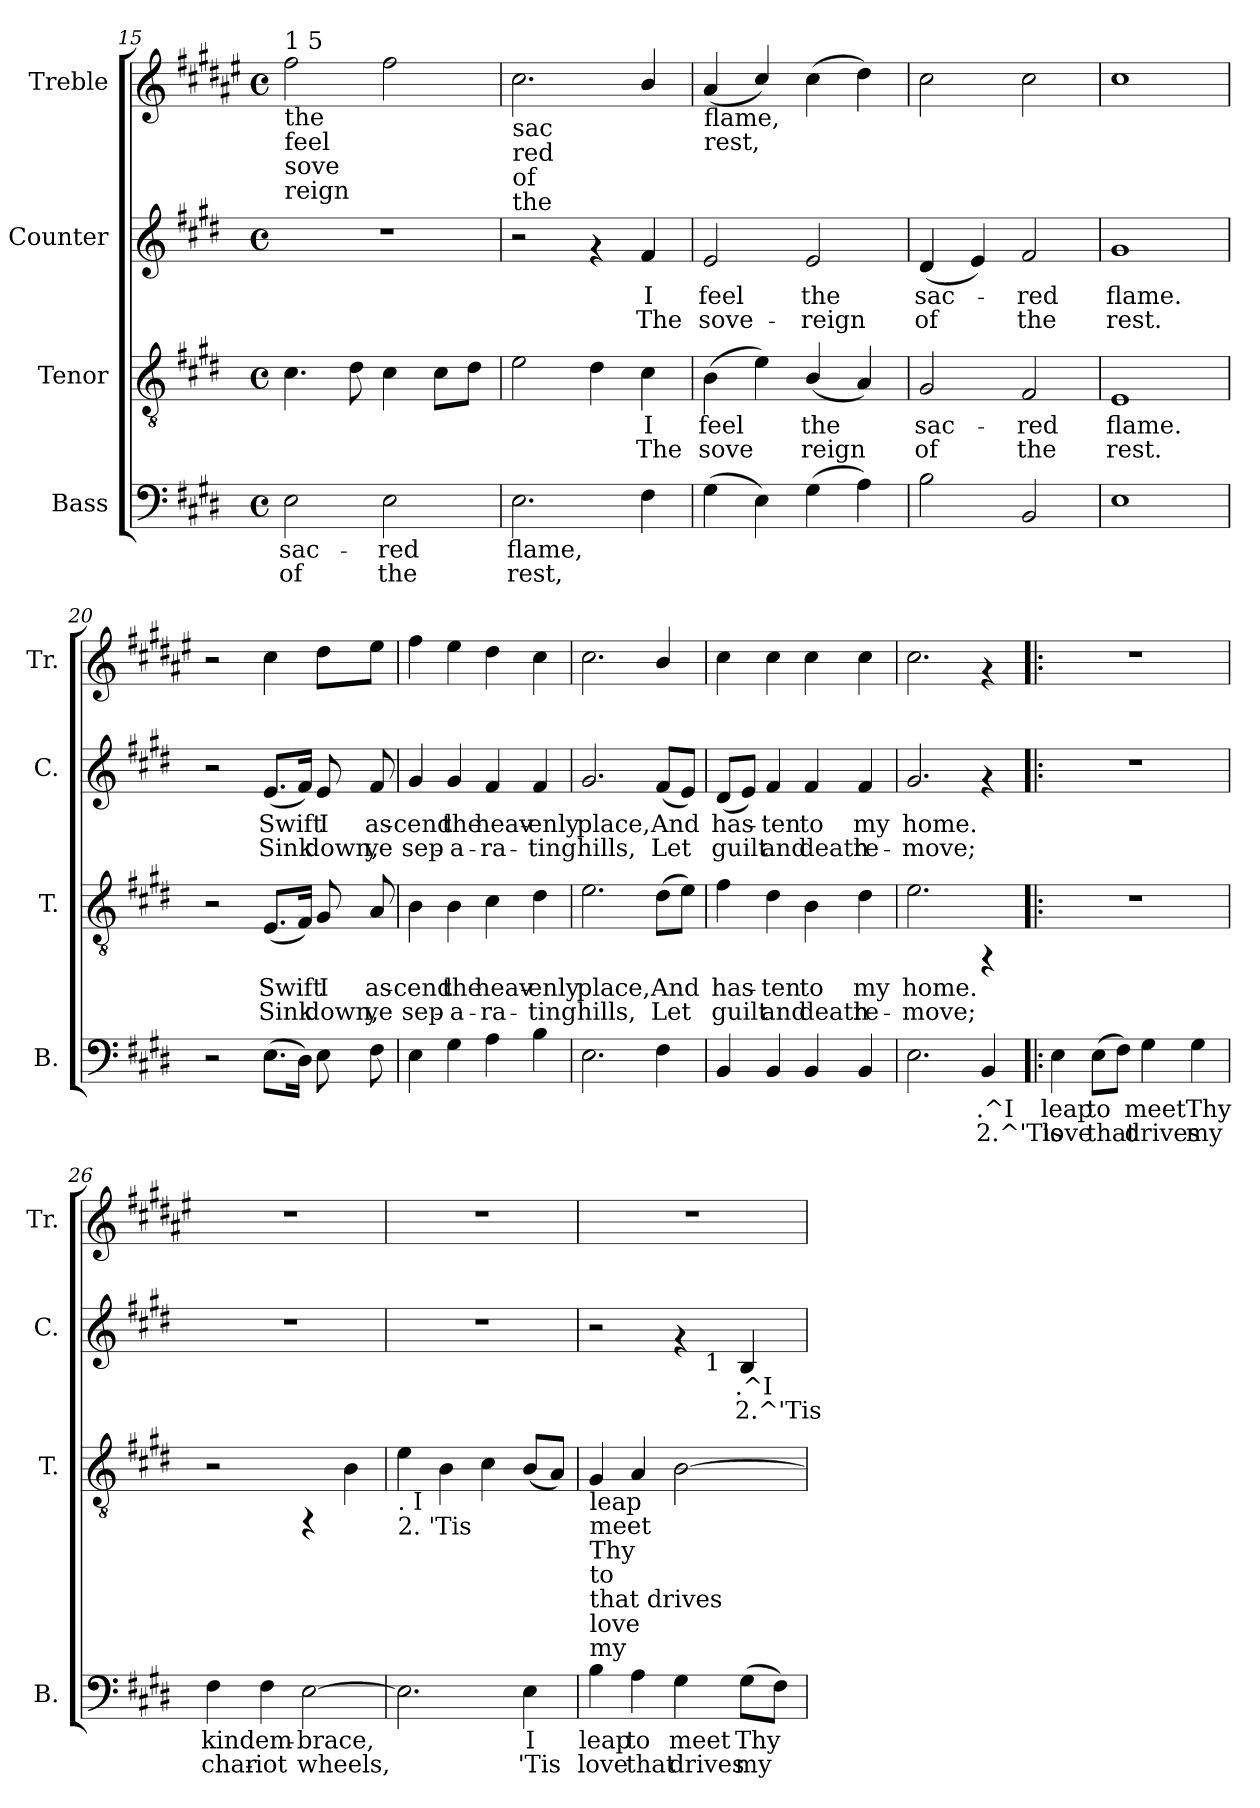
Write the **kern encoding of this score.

**kern	**text	**text	**kern	**text	**text	**kern	**text	**text	**kern
*part4	*part4	*part4	*part3	*part3	*part3	*part2	*part2	*part2	*part1
*staff4	*staff4	*staff4	*staff3	*staff3	*staff3	*staff2	*staff2	*staff2	*staff1
*I"Bass	*	*	*I"Tenor	*	*	*I"Counter	*	*	*I"Treble
*I'B.	*	*	*I'T.	*	*	*I'C.	*	*	*I'Tr.
*clefF4	*	*	*clefGv2	*	*	*clefG2	*	*	*clefG2
*	*	*	*	*	*	*	*	*	*ITrd1c2
*k[f#c#g#d#]	*	*	*k[f#c#g#d#]	*	*	*k[f#c#g#d#]	*	*	*k[f#c#g#d#]
*E:	*	*	*E:	*	*	*E:	*	*	*E:
*M4/4	*	*	*M4/4	*	*	*M4/4	*	*	*M4/4
*met(c)	*	*	*met(c)	*	*	*met(c)	*	*	*met(c)
=15	=15	=15	=15	=15	=15	=15	=15	=15	=15
!	!	!	!	!	!	!	!	!	!LO:TX:a:t=1 5
!	!	!	!	!	!	!	!	!	!LO:TX:b:t=the
!	!	!	!	!	!	!	!	!	!LO:TX:b:t=feel
!	!	!	!	!	!	!	!	!	!LO:TX:b:t=sove
!	!	!	!	!	!	!	!	!	!LO:TX:b:t=reign
!	!LO:LY:b:rj	!LO:LY:b:rj	!	!LO:LY:a:rj	!	!	!	!	!
2E\	sac-	-of	4.c#\	.	.	1r	.	.	2ee\
!	!	!	!	!LO:LY:a:rj	!	!	!	!	!
.	.	.	8d#\	.	.	.	.	.	.
!	!LO:LY:b:rj	!LO:LY:b:rj	!	!LO:LY:a:rj	!	!	!	!	!
2E\	red	the	4c#\	.	.	.	.	.	2ee\
!	!	!	!	!LO:LY:a:rj	!	!	!	!	!
.	.	.	8c#\L	.	.	.	.	.	.
!	!	!	!	!LO:LY:a:rj	!	!	!	!	!
.	.	.	8d#\J	.	.	.	.	.	.
=16	=16	=16	=16	=16	=16	=16	=16	=16	=16
!	!	!	!	!	!	!	!	!	!LO:TX:b:t=sac
!	!	!	!	!	!	!	!	!	!LO:TX:b:t=red
!	!	!	!	!	!	!	!	!	!LO:TX:b:t=of
!	!	!	!	!	!	!	!	!	!LO:TX:b:t=the
!	!LO:LY:b:rj	!LO:LY:b:rj	!	!LO:LY:a:rj	!LO:LY:a:rj	!	!	!	!
2.E\	flame,	rest,	2e\	.	.	2r	.	.	2.b\
!	!	!	!	!LO:LY:a:rj	!LO:LY:a:rj	!	!	!	!
.	.	.	4d#\	.	.	4rf	.	.	.
!	!LO:LY:b:rj	!LO:LY:b:rj	!	!LO:LY:a:rj	!LO:LY:a:rj	!	!LO:LY:b:rj	!LO:LY:b:rj	!
4F#\	.	.	4c#\	I	The	4f#/	I	The	4a/
=17	=17	=17	=17	=17	=17	=17	=17	=17	=17
!	!	!	!	!	!	!	!	!	!LO:TX:b:t=flame,
!	!	!	!	!	!	!	!	!	!LO:TX:b:t=rest,
!	!LO:LY:b:rj	!	!	!LO:LY:a:rj	!LO:LY:a:rj	!	!LO:LY:b:rj	!LO:LY:b:rj	!
(>4G#\	.	.	(>4B\	feel	sove-	2e/	feel	sove-	(<4g#/
!	!LO:LY:b:rj	!	!	!LO:LY:a:rj	!LO:LY:a:rj	!	!	!	!
4E\)	.	.	4e\)	--	-	.	.	.	4b/)
!	!LO:LY:b:rj	!	!	!LO:LY:a:rj	!LO:LY:a:rj	!	!LO:LY:b:rj	!LO:LY:b:rj	!
(>4G#\	.	.	(<4B/	the	reign	2e/	-the	reign	(>4b\
!	!LO:LY:b:rj	!	!	!LO:LY:a:rj	!LO:LY:a:rj	!	!	!	!
4A\)	.	.	4A/)	.	.	.	.	.	4cc#\)
=18	=18	=18	=18	=18	=18	=18	=18	=18	=18
!	!LO:LY:b:rj	!	!	!LO:LY:a:rj	!LO:LY:a:rj	!	!LO:LY:b:rj	!LO:LY:b:rj	!
2B\	.	.	2G#/	sac-	-of	(<4d#/	sac-	-of	2b\
!	!	!	!	!	!	!	!LO:LY:b:rj	!LO:LY:b:rj	!
.	.	.	.	.	.	4e/)	.	.	.
!	!LO:LY:b:rj	!	!	!LO:LY:a:rj	!LO:LY:a:rj	!	!LO:LY:b:rj	!LO:LY:b:rj	!
2BB/	.	.	2F#/	red	the	2f#/	red	the	2b\
!!LO:PB:g=z
=19	=19	=19	=19	=19	=19	=19	=19	=19	=19
!	!LO:LY:b:rj	!	!	!LO:LY:a:rj	!LO:LY:a:rj	!	!LO:LY:b:rj	!LO:LY:b:rj	!
1E	.	.	1E	flame.	rest.	1g#	flame.	rest.	1b
=20	=20	=20	=20	=20	=20	=20	=20	=20	=20
2r	.	.	2r	.	.	2r	.	.	2r
!	!LO:LY:b:rj	!	!	!LO:LY:a:rj	!LO:LY:a:rj	!	!LO:LY:b:rj	!LO:LY:b:rj	!
(>8.E\L	.	.	(<8.E/L	Swift	Sink	(<8.e/L	Swift	Sink	4b\
!	!LO:LY:b:rj	!	!	!LO:LY:a:rj	!LO:LY:a:rj	!	!LO:LY:b:rj	!LO:LY:b:rj	!
16D#\J)	.	.	16F#/J)	.	.	16f#/J)	.	.	.
!	!LO:LY:b:rj	!	!	!LO:LY:a:rj	!LO:LY:a:rj	!	!LO:LY:b:rj	!LO:LY:b:rj	!
8E\	.	.	8G#/	I	down,	8e/	I	down,	8cc#\L
!	!LO:LY:b:rj	!	!	!LO:LY:a:rj	!LO:LY:a:rj	!	!LO:LY:b:rj	!LO:LY:b:rj	!
8F#\	.	.	8A/	as-	-ye	8f#/	as-	-ye	8dd#\J
=21	=21	=21	=21	=21	=21	=21	=21	=21	=21
!	!LO:LY:b:rj	!	!	!LO:LY:a:rj	!LO:LY:a:rj	!	!LO:LY:b:rj	!LO:LY:b:rj	!
4E\	.	.	4B\	cend	sep-	4g#/	cend	sep-	4ee\
!	!LO:LY:b:rj	!	!	!LO:LY:a:rj	!LO:LY:a:rj	!	!LO:LY:b:rj	!LO:LY:b:rj	!
4G#\	.	.	4B\	-the	a-	4g#/	-the	a-	4dd#\
!	!LO:LY:b:rj	!	!	!LO:LY:a:rj	!LO:LY:a:rj	!	!LO:LY:b:rj	!LO:LY:b:rj	!
4A\	.	.	4c#\	-heav-	-ra-	4f#/	-heav-	-ra-	4cc#\
!	!LO:LY:b:rj	!	!	!LO:LY:a:rj	!LO:LY:a:rj	!	!LO:LY:b:rj	!LO:LY:b:rj	!
4B\	.	.	4d#\	-enly	ting	4f#/	-enly	ting	4b\
=22	=22	=22	=22	=22	=22	=22	=22	=22	=22
!	!LO:LY:b:rj	!	!	!LO:LY:a:rj	!LO:LY:a:rj	!	!LO:LY:b:rj	!LO:LY:b:rj	!
2.E\	.	.	2.e\	place,	hills,	2.g#/	place,	hills,	2.b\
!	!LO:LY:b:rj	!	!	!LO:LY:a:rj	!LO:LY:a:rj	!	!LO:LY:b:rj	!LO:LY:b:rj	!
4F#\	.	.	(>8d#\L	And	Let	(<8f#/L	And	Let	4a/
!	!	!	!	!LO:LY:a:rj	!LO:LY:a:rj	!	!LO:LY:b:rj	!LO:LY:b:rj	!
.	.	.	8e\J)	.	.	8e/J)	.	.	.
=23	=23	=23	=23	=23	=23	=23	=23	=23	=23
!	!LO:LY:b:rj	!	!	!LO:LY:a:rj	!LO:LY:a:rj	!	!LO:LY:b:rj	!LO:LY:b:rj	!
4BB/	.	.	4f#\	has-	-guilt	(<8d#/L	has-	-guilt	4b\
!	!	!	!	!	!	!	!LO:LY:b:rj	!LO:LY:b:rj	!
.	.	.	.	.	.	8e/J)	.	.	.
!	!LO:LY:b:rj	!	!	!LO:LY:a:rj	!LO:LY:a:rj	!	!LO:LY:b:rj	!LO:LY:b:rj	!
4BB/	.	.	4d#\	ten	and	4f#/	ten	and	4b\
!	!LO:LY:b:rj	!	!	!LO:LY:a:rj	!LO:LY:a:rj	!	!LO:LY:b:rj	!LO:LY:b:rj	!
4BB/	.	.	4B\	to	death	4f#/	to	death	4b\
!	!LO:LY:b:rj	!	!	!LO:LY:a:rj	!LO:LY:a:rj	!	!LO:LY:b:rj	!LO:LY:b:rj	!
4BB/	.	.	4d#\	my	re-	4f#/	my	re-	4b\
!!LO:LB:g=z
=24	=24	=24	=24	=24	=24	=24	=24	=24	=24
!	!LO:LY:b:rj	!LO:LY:b:rj	!	!LO:LY:a:rj	!LO:LY:a:rj	!	!LO:LY:b:rj	!LO:LY:b:rj	!
2.E\	.	.	2.e\	-home.	move;	2.g#/	-home.	move;	2.b\
!	!LO:LY:b:rj	!LO:LY:b:rj	!	!	!	!	!	!	!
4BB</	.^I	2.^'Tis	4rFF	.	.	4rf	.	.	4rf
=25!|:	=25!|:	=25!|:	=25!|:	=25!|:	=25!|:	=25!|:	=25!|:	=25!|:	=25!|:
!	!LO:LY:b:rj	!LO:LY:b:rj	!	!	!	!	!	!	!
4E\	leap	love	1r	.	.	1r	.	.	1r
!	!LO:LY:b:rj	!LO:LY:b:rj	!	!	!	!	!	!	!
(>8E\L	to	that	.	.	.	.	.	.	.
!	!LO:LY:b:rj	!LO:LY:b:rj	!	!	!	!	!	!	!
8F#\J)	.	.	.	.	.	.	.	.	.
!	!LO:LY:b:rj	!LO:LY:b:rj	!	!	!	!	!	!	!
4G#\	meet	drives	.	.	.	.	.	.	.
!	!LO:LY:b:rj	!LO:LY:b:rj	!	!	!	!	!	!	!
4G#\	Thy	my	.	.	.	.	.	.	.
=26	=26	=26	=26	=26	=26	=26	=26	=26	=26
!	!LO:LY:b:rj	!LO:LY:b:rj	!	!	!	!	!	!	!
4F#\	kind	char-	2r	.	.	1r	.	.	1r
!	!LO:LY:b:rj	!LO:LY:b:rj	!	!	!	!	!	!	!
4F#\	-em-	-iot	.	.	.	.	.	.	.
!	!LO:LY:b:rj	!LO:LY:b:rj	!	!	!	!	!	!	!
[>2E\	brace,	wheels,	4rFF	.	.	.	.	.	.
!	!	!	!	!LO:LY:a:rj	!	!	!	!	!
.	.	.	4B<\	.	.	.	.	.	.
=27	=27	=27	=27	=27	=27	=27	=27	=27	=27
!	!	!	!LO:TX:b:t=. I	!	!	!	!	!	!
!	!	!	!LO:TX:b:t=2. 'Tis	!	!	!	!	!	!
!	!LO:LY:b:rj	!LO:LY:b:rj	!	!LO:LY:a:rj	!	!	!	!	!
2.E\]	.	.	4e\	.	.	1r	.	.	1r
!	!	!	!	!LO:LY:a:rj	!	!	!	!	!
.	.	.	4B\	.	.	.	.	.	.
!	!	!	!	!LO:LY:a:rj	!	!	!	!	!
.	.	.	4c#\	.	.	.	.	.	.
!	!LO:LY:b:rj	!LO:LY:b:rj	!	!LO:LY:a:rj	!	!	!	!	!
4E\	I	'Tis	(<8B/L	.	.	.	.	.	.
!	!	!	!	!LO:LY:a:rj	!	!	!	!	!
.	.	.	8A/J)	.	.	.	.	.	.
!!LO:LB:g=z
=28	=28	=28	=28	=28	=28	=28	=28	=28	=28
!	!	!	!LO:TX:b:t=leap	!	!	!	!	!	!
!	!	!	!LO:TX:b:t=meet	!	!	!	!	!	!
!	!	!	!LO:TX:b:t=Thy	!	!	!	!	!	!
!	!	!	!LO:TX:b:t=to	!	!	!	!	!	!
!	!	!	!LO:TX:b:t=that drives	!	!	!	!	!	!
!	!	!	!LO:TX:b:t=love	!	!	!	!	!	!
!	!	!	!LO:TX:b:t=my	!	!	!	!	!	!
!	!LO:LY:b:rj	!LO:LY:b:rj	!	!LO:LY:a:rj	!	!	!	!	!
*	*	*	*	*	*	*^	*	*	*
4B\	leap	love	4G#/	.	.	2r	2ryy	.	.	1r
!	!LO:LY:b:rj	!LO:LY:b:rj	!	!LO:LY:a:rj	!	!	!	!	!	!
4A\	to	that	4A/	.	.	.	.	.	.	.
!	!LO:LY:b:rj	!LO:LY:b:rj	!	!LO:LY:a:rj	!	!	!	!	!	!
4G#\	meet	drives	[>2B\	.	.	4rf	16..ryy	.	.	.
!	!	!	!	!	!	!	!LO:TX:b:t=1	!	!	!
.	.	.	.	.	.	.	4ryy	.	.	.
!	!LO:LY:b:rj	!LO:LY:b:rj	!	!	!	!	!	!LO:LY:b:rj	!LO:LY:b:rj	!
(>8G#\L	Thy	my	.	.	.	4B/	.	.^I	2.^'Tis	.
.	.	.	.	.	.	.	8ryy	.	.	.
!	!LO:LY:b:rj	!LO:LY:b:rj	!	!	!	!	!	!	!	!
8F#\J)	.	.	.	.	.	.	.	.	.	.
.	.	.	.	.	.	.	64ryy	.	.	.
*	*	*	*	*	*	*v	*v	*	*	*
=	=	=	=	=	=	=	=	=	=
*-	*-	*-	*-	*-	*-	*-	*-	*-	*-
